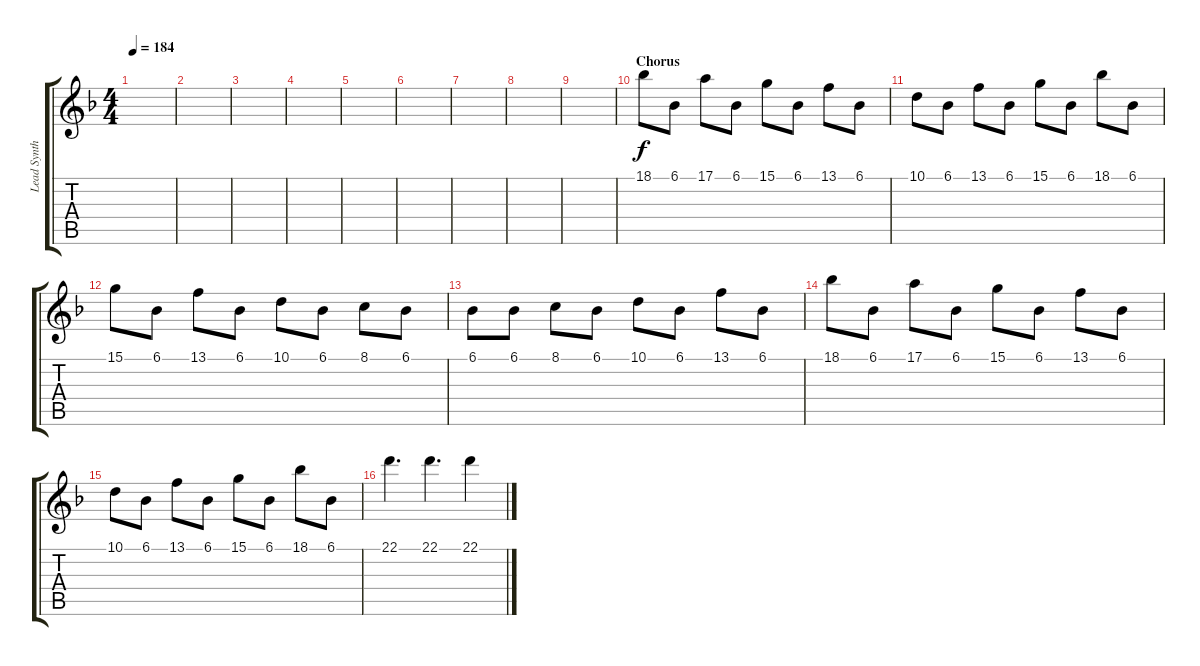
\track ("Lead Synthesizer (Staff 1)" "Lead Synth") {instrument lead7fifths}
\staff {score tabs}
\tuning (E4 B3 G3 D3 A2 E2) {hide}
\ts (4 4)
\tempo 184
\clef g2
\ks dminor
|
|
|
|
|
|
|
|
|
\section ("" "Chorus")
18.1.8 6.1.8 17.1.8 6.1.8 15.1.8 6.1.8 13.1.8 6.1.8 |
10.1.8 6.1.8 13.1.8 6.1.8 15.1.8 6.1.8 18.1.8 6.1.8 |
15.1.8 6.1.8 13.1.8 6.1.8 10.1.8 6.1.8 8.1.8 6.1.8 |
6.1.8 6.1.8 8.1.8 6.1.8 10.1.8 6.1.8 13.1.8 6.1.8 |
18.1.8 6.1.8 17.1.8 6.1.8 15.1.8 6.1.8 13.1.8 6.1.8 |
10.1.8 6.1.8 13.1.8 6.1.8 15.1.8 6.1.8 18.1.8 6.1.8 |
22.1.4{d} 22.1.4{d} 22.1.4
